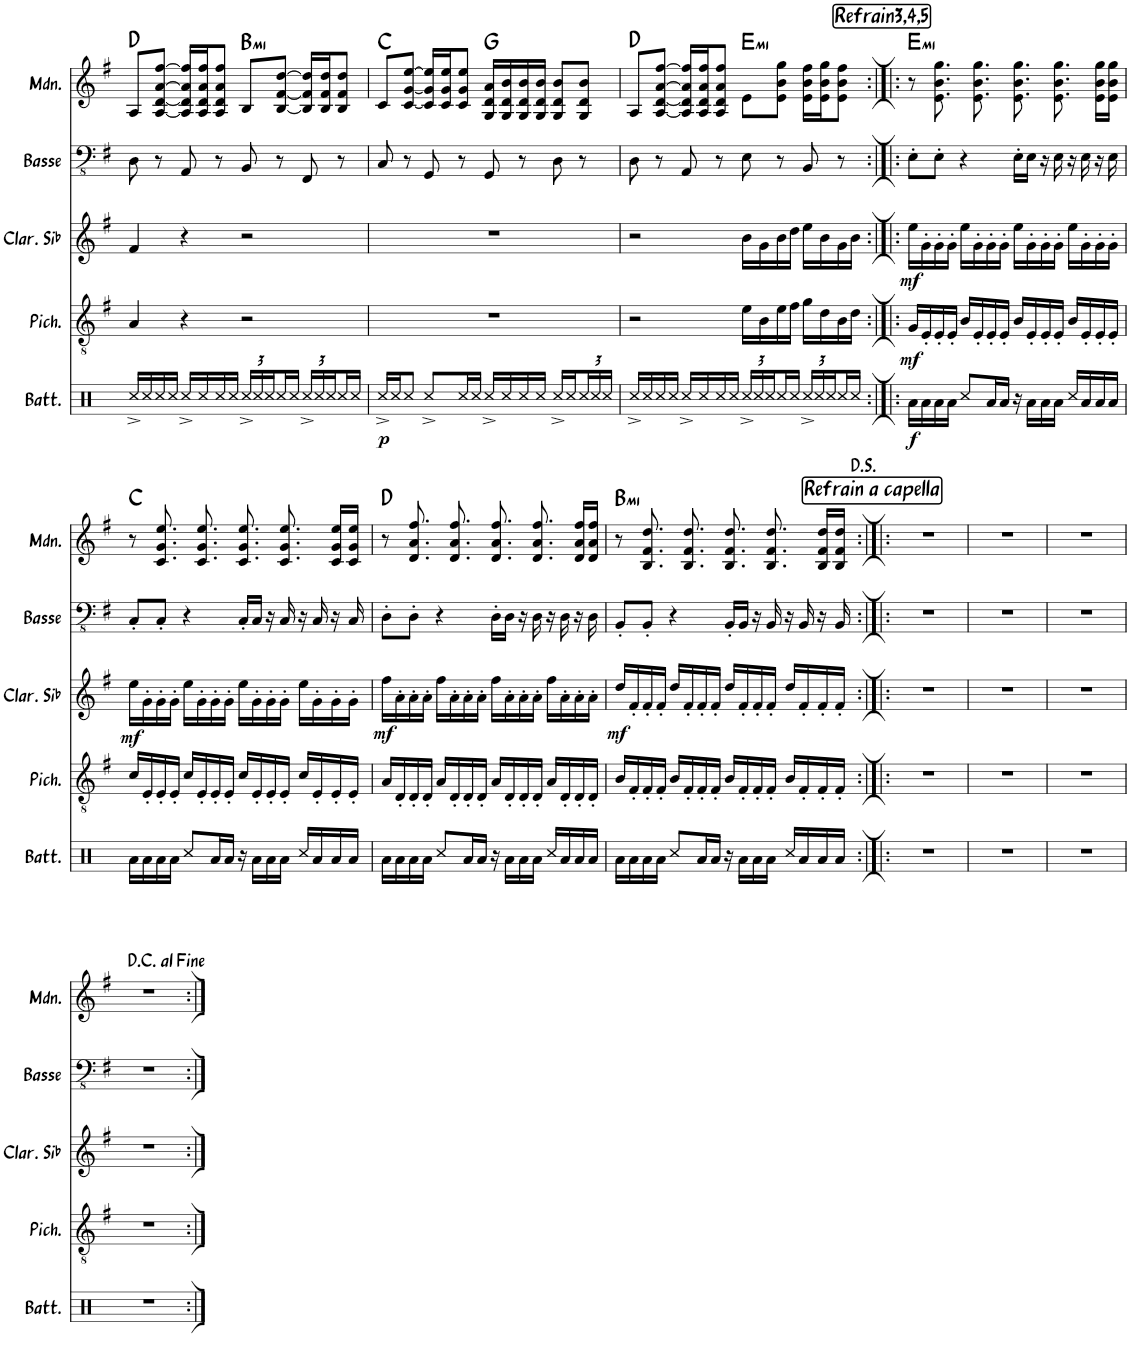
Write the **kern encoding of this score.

**kern	**dynam	**kern	**dynam	**kern	**dynam	**kern	**kern	**harte
*part5	*part5	*part4	*part4	*part3	*part3	*part2	*part1	*part1
*staff5	*staff5	*staff4	*staff4	*staff3	*staff3	*staff2	*staff1	*
*I"Batterie	*	*I"Pichotte	*	*I"Clarinette en Sib	*	*I"Basse	*I"Mandoline	*
*I'Batt.	*	*I'Pich.	*	*I'Clar. Sib	*	*I'Basse	*I'Mdn.	*
!!LO:PB:g=z
*clefX	*	*clefGv2	*	*clefG2	*	*clefFv4	*clefG2	*
*	*	*ITrd1c2	*	*ITrd1c2	*	*	*	*
*k[]	*	*k[f#]	*	*k[f#]	*	*k[f#]	*k[f#]	*
*M4/4	*	*M4/4	*	*M4/4	*	*M4/4	*M4/4	*
=42	=42	=42	=42	=42	=42	=42	=42	=42
16Rcc^/LL	.	4A/	.	4f#/	.	8DD\	8A/L	D:maj
16Rcc/	.	.	.	.	.	.	.	.
16Rcc/	.	.	.	.	.	8r	[8A/ [8d/ [8a/ [8ff#/J	.
16Rcc/JJ	.	.	.	.	.	.	.	.
16Rcc^/LL	.	4r	.	4r	.	8AAA/	16A/] 16d/] 16a/] 16ff#/]LL	.
16Rcc/	.	.	.	.	.	.	16A/ 16d/ 16a/ 16ff#/J	.
16Rcc/	.	.	.	.	.	8r	8A/ 8d/ 8a/ 8ff#/J	.
16Rcc/JJ	.	.	.	.	.	.	.	.
*Xbrackettup	*	*	*	*	*	*	*	*
!	!	!	!	!	!	!	!	!LO:H:kt=mi
24Rcc^/LL	.	2r	.	2r	.	8BBB/	8B/L	B:min
24Rcc/	.	.	.	.	.	.	.	.
24Rcc/	.	.	.	.	.	.	.	.
16Rcc/	.	.	.	.	.	8r	[8B/ [8f#/ [8dd/J	.
16Rcc/JJ	.	.	.	.	.	.	.	.
24Rcc^/LL	.	.	.	.	.	8FFF#/	16B/] 16f#/] 16dd/]LL	.
24Rcc/	.	.	.	.	.	.	.	.
.	.	.	.	.	.	.	16B/ 16f#/ 16dd/J	.
24Rcc/	.	.	.	.	.	.	.	.
16Rcc/	.	.	.	.	.	8r	8B/ 8f#/ 8dd/J	.
16Rcc/JJ	.	.	.	.	.	.	.	.
=43	=43	=43	=43	=43	=43	=43	=43	=43
!	!LO:DY:b	!	!	!	!	!	!	!
16Rcc^/LL	p	1r	.	1r	.	8CC/	8c/L	C:maj
16Rcc/J	.	.	.	.	.	.	.	.
8Rcc/J	.	.	.	.	.	8r	[8c/ [8g/ [8ee/J	.
8Rcc^/L	.	.	.	.	.	8GGG/	16c/] 16g/] 16ee/]LL	.
.	.	.	.	.	.	.	16c/ 16g/ 16ee/J	.
16Rcc/L	.	.	.	.	.	8r	8c/ 8g/ 8ee/J	.
16Rcc/JJ	.	.	.	.	.	.	.	.
16Rcc^/LL	.	.	.	.	.	8GGG/	16G/ 16d/ 16a/LL	G:maj
16Rcc/	.	.	.	.	.	.	16G/ 16d/ 16b/	.
16Rcc/	.	.	.	.	.	8r	16G/ 16d/ 16b/	.
16Rcc/JJ	.	.	.	.	.	.	16G/ 16d/ 16b/JJ	.
16Rcc^/LL	.	.	.	.	.	8DD\	8G/ 8d/ 8b/L	.
16Rcc/	.	.	.	.	.	.	.	.
24Rcc/	.	.	.	.	.	8r	8G/ 8d/ 8b/J	.
24Rcc/	.	.	.	.	.	.	.	.
24Rcc/JJ	.	.	.	.	.	.	.	.
=44	=44	=44	=44	=44	=44	=44	=44	=44
16Rcc^/LL	.	2r	.	2r	.	8DD\	8A/L	D:maj
16Rcc/	.	.	.	.	.	.	.	.
16Rcc/	.	.	.	.	.	8r	[8A/ [8d/ [8a/ [8ff#/J	.
16Rcc/JJ	.	.	.	.	.	.	.	.
16Rcc^/LL	.	.	.	.	.	8AAA/	16A/] 16d/] 16a/] 16ff#/]LL	.
16Rcc/	.	.	.	.	.	.	16A/ 16d/ 16a/ 16ff#/J	.
16Rcc/	.	.	.	.	.	8r	8A/ 8d/ 8a/ 8ff#/J	.
16Rcc/JJ	.	.	.	.	.	.	.	.
!	!	!	!	!	!	!	!	!LO:H:kt=mi
24Rcc^/LL	.	16e\LL	.	16b\LL	.	8EE\	8e\L	E:min
24Rcc/	.	.	.	.	.	.	.	.
.	.	16B\	.	16g\	.	.	.	.
24Rcc/	.	.	.	.	.	.	.	.
16Rcc/	.	16e\	.	16b\	.	8r	8e\ 8b\ 8gg\J	.
16Rcc/JJ	.	16f#\JJ	.	16dd\JJ	.	.	.	.
24Rcc^/LL	.	16g\LL	.	16ee\LL	.	8BBB/	16e\ 16b\ 16ff#\LL	.
24Rcc/	.	.	.	.	.	.	.	.
.	.	16d\	.	16b\	.	.	16e\ 16b\ 16gg\J	.
24Rcc/	.	.	.	.	.	.	.	.
16Rcc/	.	16B\	.	16g\	.	8r	8e\ 8b\ 8ff#\J	.
16Rcc/JJ	.	16d\JJ	.	16b\JJ	.	.	.	.
!!LO:REH:place=s1:a:rj:fs=14:t=Refrain3,4,5
=45:|!|:	=45:|!|:	=45:|!|:	=45:|!|:	=45:|!|:	=45:|!|:	=45:|!|:	=45:|!|:	=45:|!|:
!	!LO:DY:b	!	!LO:DY:b	!	!LO:DY:b	!	!	!LO:H:kt=mi
16Ra\LL	f	16G/LL	mf	16ee\LL	mf	8EE'\L	8r	E:min
16Ra\	.	16E'/	.	16g'\	.	.	.	.
16Ra\	.	16E'/	.	16g'\	.	8EE'\J	8.e\ 8.b\ 8.gg\	.
16Ra\JJ	.	16E'/JJ	.	16g'\JJ	.	.	.	.
8Rcc/L	.	16B/LL	.	16ee\LL	.	4r	.	.
.	.	16E'/	.	16g'\	.	.	8.e\ 8.b\ 8.gg\	.
16Ra/L	.	16E'/	.	16g'\	.	.	.	.
16Ra/JJ	.	16E'/JJ	.	16g'\JJ	.	.	.	.
16r	.	16B/LL	.	16ee\LL	.	16EE'\LL	8.e\ 8.b\ 8.gg\	.
16Ra\LL	.	16E'/	.	16g'\	.	16EE\JJ	.	.
16Ra\	.	16E'/	.	16g'\	.	16r	.	.
16Ra\JJ	.	16E'/JJ	.	16g'\JJ	.	16EE\	8.e\ 8.b\ 8.gg\	.
16Rcc/LL	.	16B/LL	.	16ee\LL	.	16r	.	.
16Ra/	.	16E'/	.	16g'\	.	16EE\	.	.
16Ra/	.	16E'/	.	16g'\	.	16r	16e\ 16b\ 16gg\LL	.
16Ra/JJ	.	16E'/JJ	.	16g'\JJ	.	16EE\	16e\ 16b\ 16gg\JJ	.
!!LO:LB:g=z
=46	=46	=46	=46	=46	=46	=46	=46	=46
!	!	!	!	!	!LO:DY:b	!	!	!
16Ra\LL	.	16c/LL	.	16ee\LL	mf	8CC'/L	8r	C:maj
16Ra\	.	16E'/	.	16g'\	.	.	.	.
16Ra\	.	16E'/	.	16g'\	.	8CC'/J	8.c/ 8.g/ 8.ee/	.
16Ra\JJ	.	16E'/JJ	.	16g'\JJ	.	.	.	.
8Rcc/L	.	16c/LL	.	16ee\LL	.	4r	.	.
.	.	16E'/	.	16g'\	.	.	8.c/ 8.g/ 8.ee/	.
16Ra/L	.	16E'/	.	16g'\	.	.	.	.
16Ra/JJ	.	16E'/JJ	.	16g'\JJ	.	.	.	.
16r	.	16c/LL	.	16ee\LL	.	16CC'/LL	8.c/ 8.g/ 8.ee/	.
16Ra\LL	.	16E'/	.	16g'\	.	16CC/JJ	.	.
16Ra\	.	16E'/	.	16g'\	.	16r	.	.
16Ra\JJ	.	16E'/JJ	.	16g'\JJ	.	16CC/	8.c/ 8.g/ 8.ee/	.
16Rcc/LL	.	16c/LL	.	16ee\LL	.	16r	.	.
16Ra/	.	16E'/	.	16g'\	.	16CC/	.	.
16Ra/	.	16E'/	.	16g'\	.	16r	16c/ 16g/ 16ee/LL	.
16Ra/JJ	.	16E'/JJ	.	16g'\JJ	.	16CC/	16c/ 16g/ 16ee/JJ	.
=47	=47	=47	=47	=47	=47	=47	=47	=47
!	!	!	!	!	!LO:DY:b	!	!	!
16Ra\LL	.	16A/LL	.	16ff#\LL	mf	8DD'\L	8r	D:maj
16Ra\	.	16D'/	.	16a'\	.	.	.	.
16Ra\	.	16D'/	.	16a'\	.	8DD'\J	8.d/ 8.a/ 8.ff#/	.
16Ra\JJ	.	16D'/JJ	.	16a'\JJ	.	.	.	.
8Rcc/L	.	16A/LL	.	16ff#\LL	.	4r	.	.
.	.	16D'/	.	16a'\	.	.	8.d/ 8.a/ 8.ff#/	.
16Ra/L	.	16D'/	.	16a'\	.	.	.	.
16Ra/JJ	.	16D'/JJ	.	16a'\JJ	.	.	.	.
16r	.	16A/LL	.	16ff#\LL	.	16DD'\LL	8.d/ 8.a/ 8.ff#/	.
16Ra\LL	.	16D'/	.	16a'\	.	16DD\JJ	.	.
16Ra\	.	16D'/	.	16a'\	.	16r	.	.
16Ra\JJ	.	16D'/JJ	.	16a'\JJ	.	16DD\	8.d/ 8.a/ 8.ff#/	.
16Rcc/LL	.	16A/LL	.	16ff#\LL	.	16r	.	.
16Ra/	.	16D'/	.	16a'\	.	16DD\	.	.
16Ra/	.	16D'/	.	16a'\	.	16r	16d/ 16a/ 16ff#/LL	.
16Ra/JJ	.	16D'/JJ	.	16a'\JJ	.	16DD\	16d/ 16a/ 16ff#/JJ	.
=48	=48	=48	=48	=48	=48	=48	=48	=48
!	!	!	!	!	!LO:DY:b	!	!	!LO:H:kt=mi
16Ra\LL	.	16B/LL	.	16dd/LL	mf	8BBB'/L	8r	B:min
16Ra\	.	16F#'/	.	16f#'/	.	.	.	.
16Ra\	.	16F#'/	.	16f#'/	.	8BBB'/J	8.B/ 8.f#/ 8.dd/	.
16Ra\JJ	.	16F#'/JJ	.	16f#'/JJ	.	.	.	.
8Rcc/L	.	16B/LL	.	16dd/LL	.	4r	.	.
.	.	16F#'/	.	16f#'/	.	.	8.B/ 8.f#/ 8.dd/	.
16Ra/L	.	16F#'/	.	16f#'/	.	.	.	.
16Ra/JJ	.	16F#'/JJ	.	16f#'/JJ	.	.	.	.
16r	.	16B/LL	.	16dd/LL	.	16BBB'/LL	8.B/ 8.f#/ 8.dd/	.
16Ra\LL	.	16F#'/	.	16f#'/	.	16BBB/JJ	.	.
16Ra\	.	16F#'/	.	16f#'/	.	16r	.	.
16Ra\JJ	.	16F#'/JJ	.	16f#'/JJ	.	16BBB/	8.B/ 8.f#/ 8.dd/	.
16Rcc/LL	.	16B/LL	.	16dd/LL	.	16r	.	.
16Ra/	.	16F#'/	.	16f#'/	.	16BBB/	.	.
16Ra/	.	16F#'/	.	16f#'/	.	16r	16B/ 16f#/ 16dd/LL	.
16Ra/JJ	.	16F#'/JJ	.	16f#'/JJ	.	16BBB/	16B/ 16f#/ 16dd/JJ	.
!!LO:REH:place=s1:a:rj:fs=14:t=Refrain a capella
=49:|!|:	=49:|!|:	=49:|!|:	=49:|!|:	=49:|!|:	=49:|!|:	=49:|!|:	=49:|!|:	=49:|!|:
1r	.	1r	.	1r	.	1r	1r	.
=50	=50	=50	=50	=50	=50	=50	=50	=50
1r	.	1r	.	1r	.	1r	1r	.
=51	=51	=51	=51	=51	=51	=51	=51	=51
1r	.	1r	.	1r	.	1r	1r	.
!!LO:LB:g=z
=52	=52	=52	=52	=52	=52	=52	=52	=52
1r	.	1r	.	1r	.	1r	1r	.
=:|!	=:|!	=:|!	=:|!	=:|!	=:|!	=:|!	=:|!	=:|!
*-	*-	*-	*-	*-	*-	*-	*-	*-
